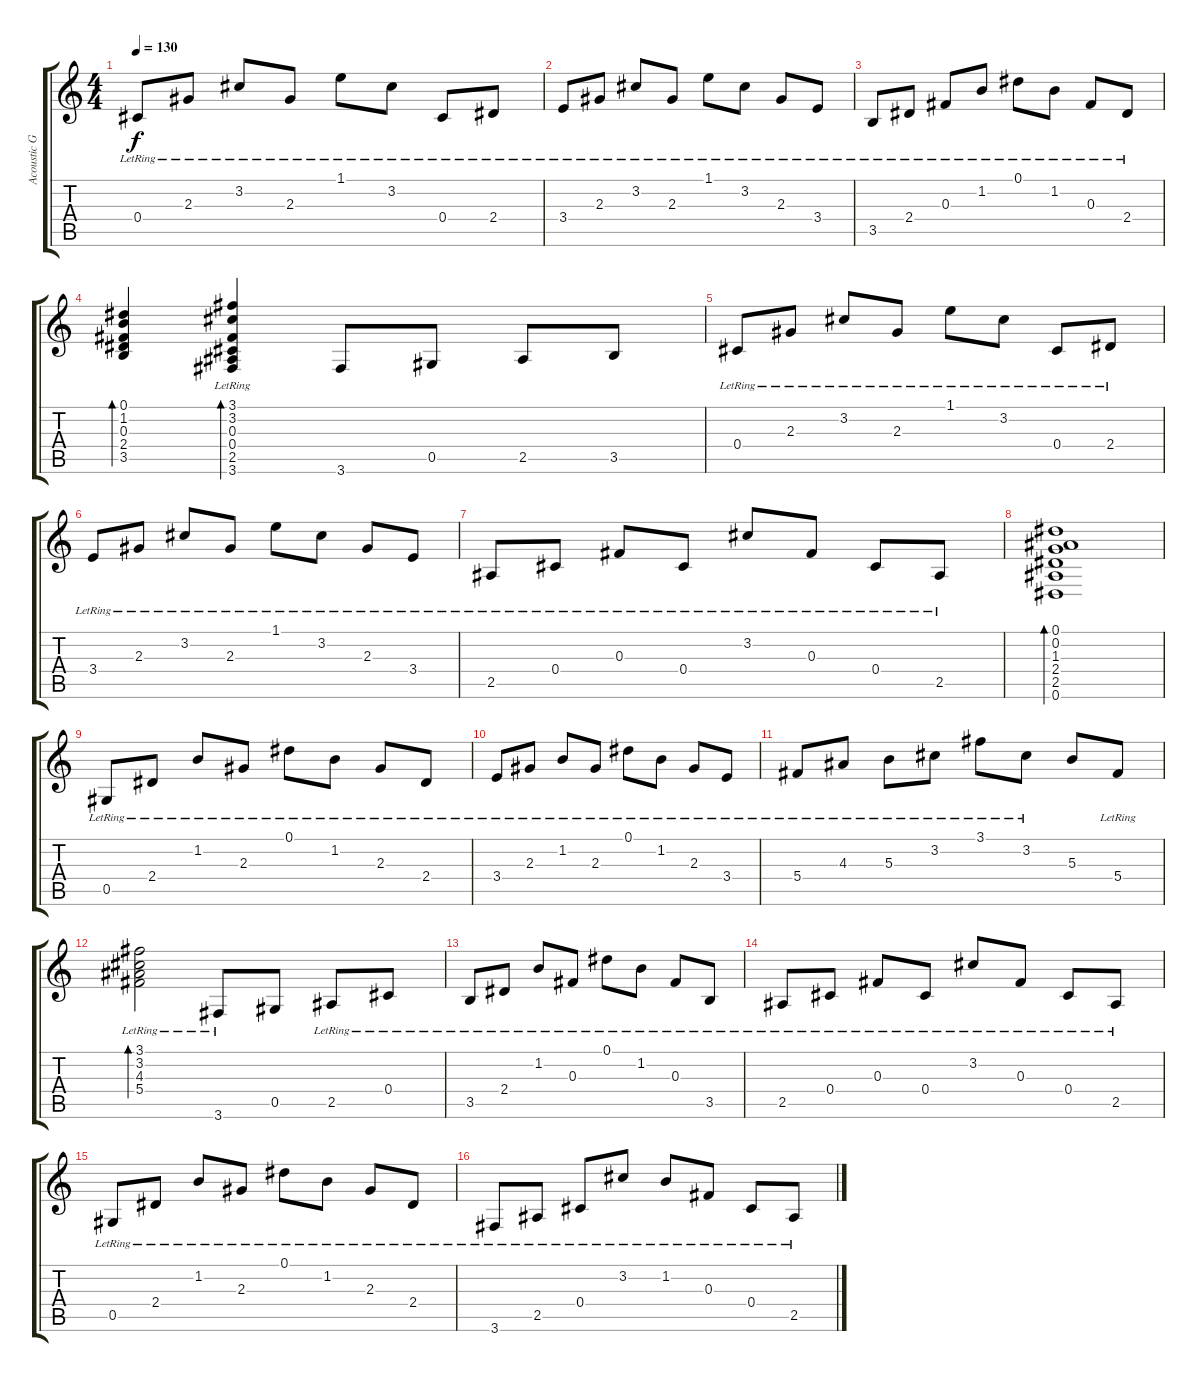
\track ("Acoustic Guitar" "Acoustic G") {instrument acousticguitarsteel}
\staff {score tabs}
\tuning (Eb4 Bb3 Gb3 Db3 Ab2 Eb2) {hide}
\ts (4 4)
\tempo 130
\clef g2
\ks c
0.4{lr}.8{dy f} 2.3{lr}.8 3.2{lr}.8 2.3{lr}.8 1.1{lr}.8 3.2{lr}.8 0.4{lr}.8 2.4{lr}.8 |
3.4{lr}.8 2.3{lr}.8 3.2{lr}.8 2.3{lr}.8 1.1{lr}.8 3.2{lr}.8 2.3{lr}.8 3.4{lr}.8 |
3.5{lr}.8 2.4{lr}.8 0.3{lr}.8 1.2{lr}.8 0.1{lr}.8 1.2{lr}.8 0.3{lr}.8 2.4{lr}.8 |
(0.1 1.2 0.3 2.4 3.5).4{bd 120} (3.1{lr} 3.2{lr} 0.3{lr} 0.4{lr} 2.5{lr} 3.6{lr}).4{bd 120} 3.6.8 0.5.8 2.5.8 3.5.8 |
0.4{lr}.8 2.3{lr}.8 3.2{lr}.8 2.3{lr}.8 1.1{lr}.8 3.2{lr}.8 0.4{lr}.8 2.4{lr}.8 |
3.4{lr}.8 2.3{lr}.8 3.2{lr}.8 2.3{lr}.8 1.1{lr}.8 3.2{lr}.8 2.3{lr}.8 3.4{lr}.8 |
2.5{lr}.8 0.4{lr}.8 0.3{lr}.8 0.4{lr}.8 3.2{lr}.8 0.3{lr}.8 0.4{lr}.8 2.5{lr}.8 |
(0.1 0.2 1.3 2.4 2.5 0.6).1{bd 120} |
0.5{lr}.8 2.4{lr}.8 1.2{lr}.8 2.3{lr}.8 0.1{lr}.8 1.2{lr}.8 2.3{lr}.8 2.4{lr}.8 |
3.4{lr}.8 2.3{lr}.8 1.2{lr}.8 2.3{lr}.8 0.1{lr}.8 1.2{lr}.8 2.3{lr}.8 3.4{lr}.8 |
5.4{lr}.8 4.3{lr}.8 5.3{lr}.8 3.2{lr}.8 3.1{lr}.8 3.2{lr}.8 5.3.8 5.4{lr}.8 |
(3.1{lr} 3.2{lr} 4.3{lr} 5.4{lr}).2{bd 120} 3.6{lr}.8 0.5.8 2.5{lr}.8 0.4{lr}.8 |
3.5{lr}.8 2.4{lr}.8 1.2{lr}.8 0.3{lr}.8 0.1{lr}.8 1.2{lr}.8 0.3{lr}.8 3.5{lr}.8 |
2.5{lr}.8 0.4{lr}.8 0.3{lr}.8 0.4{lr}.8 3.2{lr}.8 0.3{lr}.8 0.4{lr}.8 2.5{lr}.8 |
0.5{lr}.8 2.4{lr}.8 1.2{lr}.8 2.3{lr}.8 0.1{lr}.8 1.2{lr}.8 2.3{lr}.8 2.4{lr}.8 |
3.6{lr}.8 2.5{lr}.8 0.4{lr}.8 3.2{lr}.8 1.2{lr}.8 0.3{lr}.8 0.4{lr}.8 2.5{lr}.8
